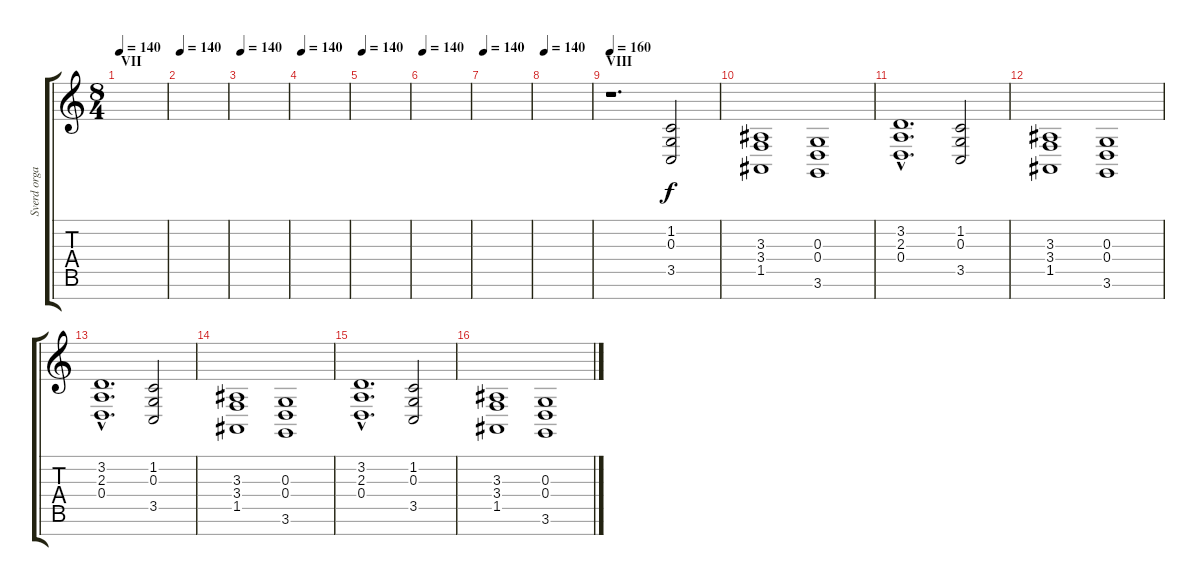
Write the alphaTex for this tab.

\track ("Sverd organ LH" "Sverd orga") {instrument percussiveorgan}
\staff {score tabs}
\tuning (E4 B3 G3 D3 A2 E2 B1) {hide}
\ts (8 4)
\section ("" "VII")
\tempo 140
\clef g2
\ks c
|
\tempo 140
|
\tempo 140
|
\tempo 140
|
\tempo 140
|
\tempo 140
|
\tempo 140
|
\tempo 140
|
\section ("" "VIII")
\tempo 160
r.1{d} (1.2 0.3 3.5).2 |
(3.3 3.4 1.5).1 (0.3 0.4 3.6).1 |
(3.2{hac} 2.3{hac} 0.4{hac}).1{d} (1.2 0.3 3.5).2 |
(3.3 3.4 1.5).1 (0.3 0.4 3.6).1 |
(3.2{hac} 2.3{hac} 0.4{hac}).1{d} (1.2 0.3 3.5).2 |
(3.3 3.4 1.5).1 (0.3 0.4 3.6).1 |
(3.2{hac} 2.3{hac} 0.4{hac}).1{d} (1.2 0.3 3.5).2 |
(3.3 3.4 1.5).1 (0.3 0.4 3.6).1
